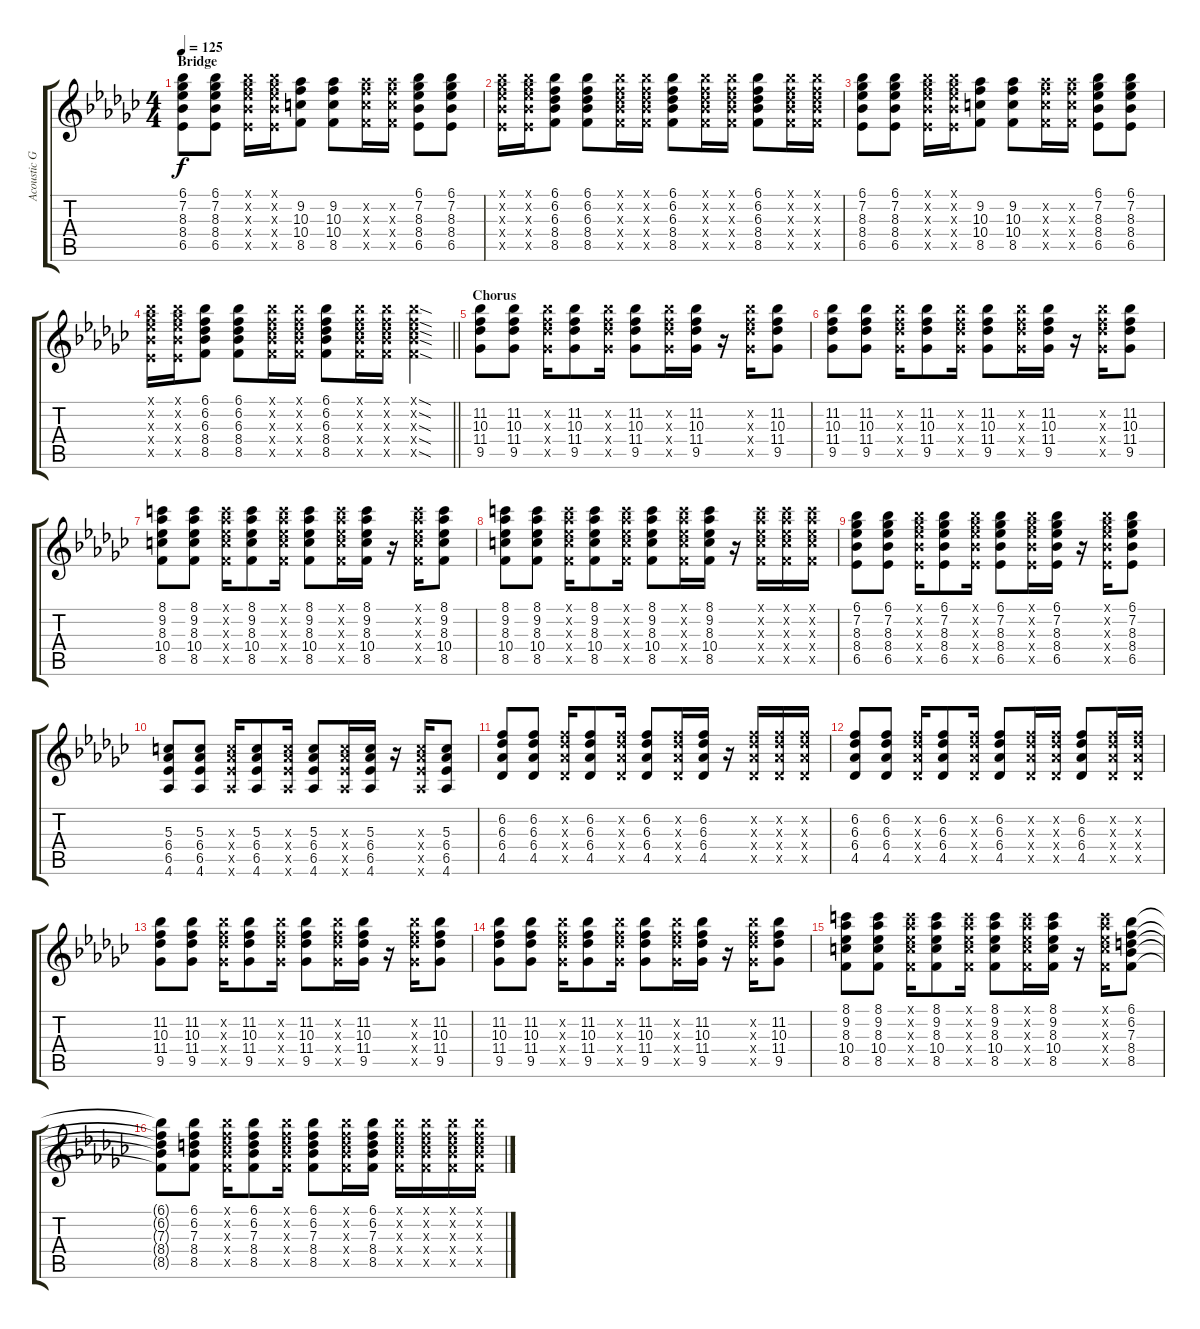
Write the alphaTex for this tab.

\track ("Acoustic Guitar" "Acoustic G") {instrument acousticguitarsteel}
\staff {score tabs}
\tuning (E4 B3 G3 D3 A2 E2) {hide}
\ts (4 4)
\section ("" "Bridge")
\tempo 125
\clef g2
\ks gb
(6.1 7.2 8.3 8.4 6.5).8{dy f} (6.1 7.2 8.3 8.4 6.5).8 (6.1{x} 7.2{x} 8.3{x} 8.4{x} 6.5{x}).16 (6.1{x} 7.2{x} 8.3{x} 8.4{x} 6.5{x}).16 (9.2 10.3 10.4 8.5).8 (9.2 10.3 10.4 8.5).8 (9.2{x} 10.3{x} 10.4{x} 8.5{x}).16 (9.2{x} 10.3{x} 10.4{x} 8.5{x}).16 (6.1 7.2 8.3 8.4 6.5).8 (6.1 7.2 8.3 8.4 6.5).8 |
(6.1{x} 7.2{x} 8.3{x} 8.4{x} 6.5{x}).16 (6.1{x} 7.2{x} 8.3{x} 8.4{x} 6.5{x}).16 (6.1 6.2 6.3 8.4 8.5).8 (6.1 6.2 6.3 8.4 8.5).8 (6.1{x} 6.2{x} 6.3{x} 8.4{x} 8.5{x}).16 (6.1{x} 6.2{x} 6.3{x} 8.4{x} 8.5{x}).16 (6.1 6.2 6.3 8.4 8.5).8 (6.1{x} 6.2{x} 6.3{x} 8.4{x} 8.5{x}).16 (6.1{x} 6.2{x} 6.3{x} 8.4{x} 8.5{x}).16 (6.1 6.2 6.3 8.4 8.5).8 (6.1{x} 6.2{x} 6.3{x} 8.4{x} 8.5{x}).16 (6.1{x} 6.2{x} 6.3{x} 8.4{x} 8.5{x}).16 |
(6.1 7.2 8.3 8.4 6.5).8 (6.1 7.2 8.3 8.4 6.5).8 (6.1{x} 7.2{x} 8.3{x} 8.4{x} 6.5{x}).16 (6.1{x} 7.2{x} 8.3{x} 8.4{x} 6.5{x}).16 (9.2 10.3 10.4 8.5).8 (9.2 10.3 10.4 8.5).8 (9.2{x} 10.3{x} 10.4{x} 8.5{x}).16 (9.2{x} 10.3{x} 10.4{x} 8.5{x}).16 (6.1 7.2 8.3 8.4 6.5).8 (6.1 7.2 8.3 8.4 6.5).8 |
\barLineRight lightlight
(6.1{x} 7.2{x} 8.3{x} 8.4{x} 6.5{x}).16 (6.1{x} 7.2{x} 8.3{x} 8.4{x} 6.5{x}).16 (6.1 6.2 6.3 8.4 8.5).8 (6.1 6.2 6.3 8.4 8.5).8 (6.1{x} 6.2{x} 6.3{x} 8.4{x} 8.5{x}).16 (6.1{x} 6.2{x} 6.3{x} 8.4{x} 8.5{x}).16 (6.1 6.2 6.3 8.4 8.5).8 (6.1{x} 6.2{x} 6.3{x} 8.4{x} 8.5{x}).16 (6.1{x} 6.2{x} 6.3{x} 8.4{x} 8.5{x}).16 (6.1{sod x} 6.2{sod x} 6.3{sod x} 8.4{sod x} 8.5{sod x}).4 |
\section ("" "Chorus")
(11.2 10.3 11.4 9.5).8 (11.2 10.3 11.4 9.5).8 (11.2{x} 10.3{x} 11.4{x} 9.5{x}).16 (11.2 10.3 11.4 9.5).8 (11.2{x} 10.3{x} 11.4{x} 9.5{x}).16 (11.2 10.3 11.4 9.5).8 (11.2{x} 10.3{x} 11.4{x} 9.5{x}).16 (11.2 10.3 11.4 9.5).16 r.16 (11.2{x} 10.3{x} 11.4{x} 9.5{x}).16 (11.2 10.3 11.4 9.5).8 |
(11.2 10.3 11.4 9.5).8 (11.2 10.3 11.4 9.5).8 (11.2{x} 10.3{x} 11.4{x} 9.5{x}).16 (11.2 10.3 11.4 9.5).8 (11.2{x} 10.3{x} 11.4{x} 9.5{x}).16 (11.2 10.3 11.4 9.5).8 (11.2{x} 10.3{x} 11.4{x} 9.5{x}).16 (11.2 10.3 11.4 9.5).16 r.16 (11.2{x} 10.3{x} 11.4{x} 9.5{x}).16 (11.2 10.3 11.4 9.5).8 |
(8.1 9.2 8.3 10.4 8.5).8 (8.1 9.2 8.3 10.4 8.5).8 (8.1{x} 9.2{x} 8.3{x} 10.4{x} 8.5{x}).16 (8.1 9.2 8.3 10.4 8.5).8 (8.1{x} 9.2{x} 8.3{x} 10.4{x} 8.5{x}).16 (8.1 9.2 8.3 10.4 8.5).8 (8.1{x} 9.2{x} 8.3{x} 10.4{x} 8.5{x}).16 (8.1 9.2 8.3 10.4 8.5).16 r.16 (8.1{x} 9.2{x} 8.3{x} 10.4{x} 8.5{x}).16 (8.1 9.2 8.3 10.4 8.5).8 |
(8.1 9.2 8.3 10.4 8.5).8 (8.1 9.2 8.3 10.4 8.5).8 (8.1{x} 9.2{x} 8.3{x} 10.4{x} 8.5{x}).16 (8.1 9.2 8.3 10.4 8.5).8 (8.1{x} 9.2{x} 8.3{x} 10.4{x} 8.5{x}).16 (8.1 9.2 8.3 10.4 8.5).8 (8.1{x} 9.2{x} 8.3{x} 10.4{x} 8.5{x}).16 (8.1 9.2 8.3 10.4 8.5).16 r.16 (8.1{x} 9.2{x} 8.3{x} 10.4{x} 8.5{x}).16 (8.1{x} 9.2{x} 8.3{x} 10.4{x} 8.5{x}).16 (8.1{x} 9.2{x} 8.3{x} 10.4{x} 8.5{x}).16 |
(6.1 7.2 8.3 8.4 6.5).8 (6.1 7.2 8.3 8.4 6.5).8 (6.1{x} 7.2{x} 8.3{x} 8.4{x} 6.5{x}).16 (6.1 7.2 8.3 8.4 6.5).8 (6.1{x} 7.2{x} 8.3{x} 8.4{x} 6.5{x}).16 (6.1 7.2 8.3 8.4 6.5).8 (6.1{x} 7.2{x} 8.3{x} 8.4{x} 6.5{x}).16 (6.1 7.2 8.3 8.4 6.5).16 r.16 (6.1{x} 7.2{x} 8.3{x} 8.4{x} 6.5{x}).16 (6.1 7.2 8.3 8.4 6.5).8 |
(5.3 6.4 6.5 4.6).8 (5.3 6.4 6.5 4.6).8 (5.3{x} 6.4{x} 6.5{x} 4.6{x}).16 (5.3 6.4 6.5 4.6).8 (5.3{x} 6.4{x} 6.5{x} 4.6{x}).16 (5.3 6.4 6.5 4.6).8 (5.3{x} 6.4{x} 6.5{x} 4.6{x}).16 (5.3 6.4 6.5 4.6).16 r.16 (5.3{x} 6.4{x} 6.5{x} 4.6{x}).16 (5.3 6.4 6.5 4.6).8 |
(6.2 6.3 6.4 4.5).8 (6.2 6.3 6.4 4.5).8 (6.2{x} 6.3{x} 6.4{x} 4.5{x}).16 (6.2 6.3 6.4 4.5).8 (6.2{x} 6.3{x} 6.4{x} 4.5{x}).16 (6.2 6.3 6.4 4.5).8 (6.2{x} 6.3{x} 6.4{x} 4.5{x}).16 (6.2 6.3 6.4 4.5).16 r.16 (6.2{x} 6.3{x} 6.4{x} 4.5{x}).16 (6.2{x} 6.3{x} 6.4{x} 4.5{x}).16 (6.2{x} 6.3{x} 6.4{x} 4.5{x}).16 |
(6.2 6.3 6.4 4.5).8 (6.2 6.3 6.4 4.5).8 (6.2{x} 6.3{x} 6.4{x} 4.5{x}).16 (6.2 6.3 6.4 4.5).8 (6.2{x} 6.3{x} 6.4{x} 4.5{x}).16 (6.2 6.3 6.4 4.5).8 (6.2{x} 6.3{x} 6.4{x} 4.5{x}).16 (6.2{x} 6.3{x} 6.4{x} 4.5{x}).16 (6.2 6.3 6.4 4.5).8 (6.2{x} 6.3{x} 6.4{x} 4.5{x}).16 (6.2{x} 6.3{x} 6.4{x} 4.5{x}).16 |
(11.2 10.3 11.4 9.5).8 (11.2 10.3 11.4 9.5).8 (11.2{x} 10.3{x} 11.4{x} 9.5{x}).16 (11.2 10.3 11.4 9.5).8 (11.2{x} 10.3{x} 11.4{x} 9.5{x}).16 (11.2 10.3 11.4 9.5).8 (11.2{x} 10.3{x} 11.4{x} 9.5{x}).16 (11.2 10.3 11.4 9.5).16 r.16 (11.2{x} 10.3{x} 11.4{x} 9.5{x}).16 (11.2 10.3 11.4 9.5).8 |
(11.2 10.3 11.4 9.5).8 (11.2 10.3 11.4 9.5).8 (11.2{x} 10.3{x} 11.4{x} 9.5{x}).16 (11.2 10.3 11.4 9.5).8 (11.2{x} 10.3{x} 11.4{x} 9.5{x}).16 (11.2 10.3 11.4 9.5).8 (11.2{x} 10.3{x} 11.4{x} 9.5{x}).16 (11.2 10.3 11.4 9.5).16 r.16 (11.2{x} 10.3{x} 11.4{x} 9.5{x}).16 (11.2 10.3 11.4 9.5).8 |
(8.1 9.2 8.3 10.4 8.5).8 (8.1 9.2 8.3 10.4 8.5).8 (8.1{x} 9.2{x} 8.3{x} 10.4{x} 8.5{x}).16 (8.1 9.2 8.3 10.4 8.5).8 (8.1{x} 9.2{x} 8.3{x} 10.4{x} 8.5{x}).16 (8.1 9.2 8.3 10.4 8.5).8 (8.1{x} 9.2{x} 8.3{x} 10.4{x} 8.5{x}).16 (8.1 9.2 8.3 10.4 8.5).16 r.16 (8.1{x} 9.2{x} 8.3{x} 10.4{x} 8.5{x}).16 (6.1 6.2 7.3 8.4 8.5).8 |
(6.1{t} 6.2{t} 7.3{t} 8.4{t} 8.5{t}).8 (6.1 6.2 7.3 8.4 8.5).8 (6.1{x} 6.2{x} 7.3{x} 8.4{x} 8.5{x}).16 (6.1 6.2 7.3 8.4 8.5).8 (6.1{x} 6.2{x} 7.3{x} 8.4{x} 8.5{x}).16 (6.1 6.2 7.3 8.4 8.5).8 (6.1{x} 6.2{x} 7.3{x} 8.4{x} 8.5{x}).16 (6.1 6.2 7.3 8.4 8.5).16 (6.1{x} 6.2{x} 7.3{x} 8.4{x} 8.5{x}).16 (6.1{x} 6.2{x} 7.3{x} 8.4{x} 8.5{x}).16 (6.1{x} 6.2{x} 7.3{x} 8.4{x} 8.5{x}).16 (6.1{x} 6.2{x} 7.3{x} 8.4{x} 8.5{x}).16
